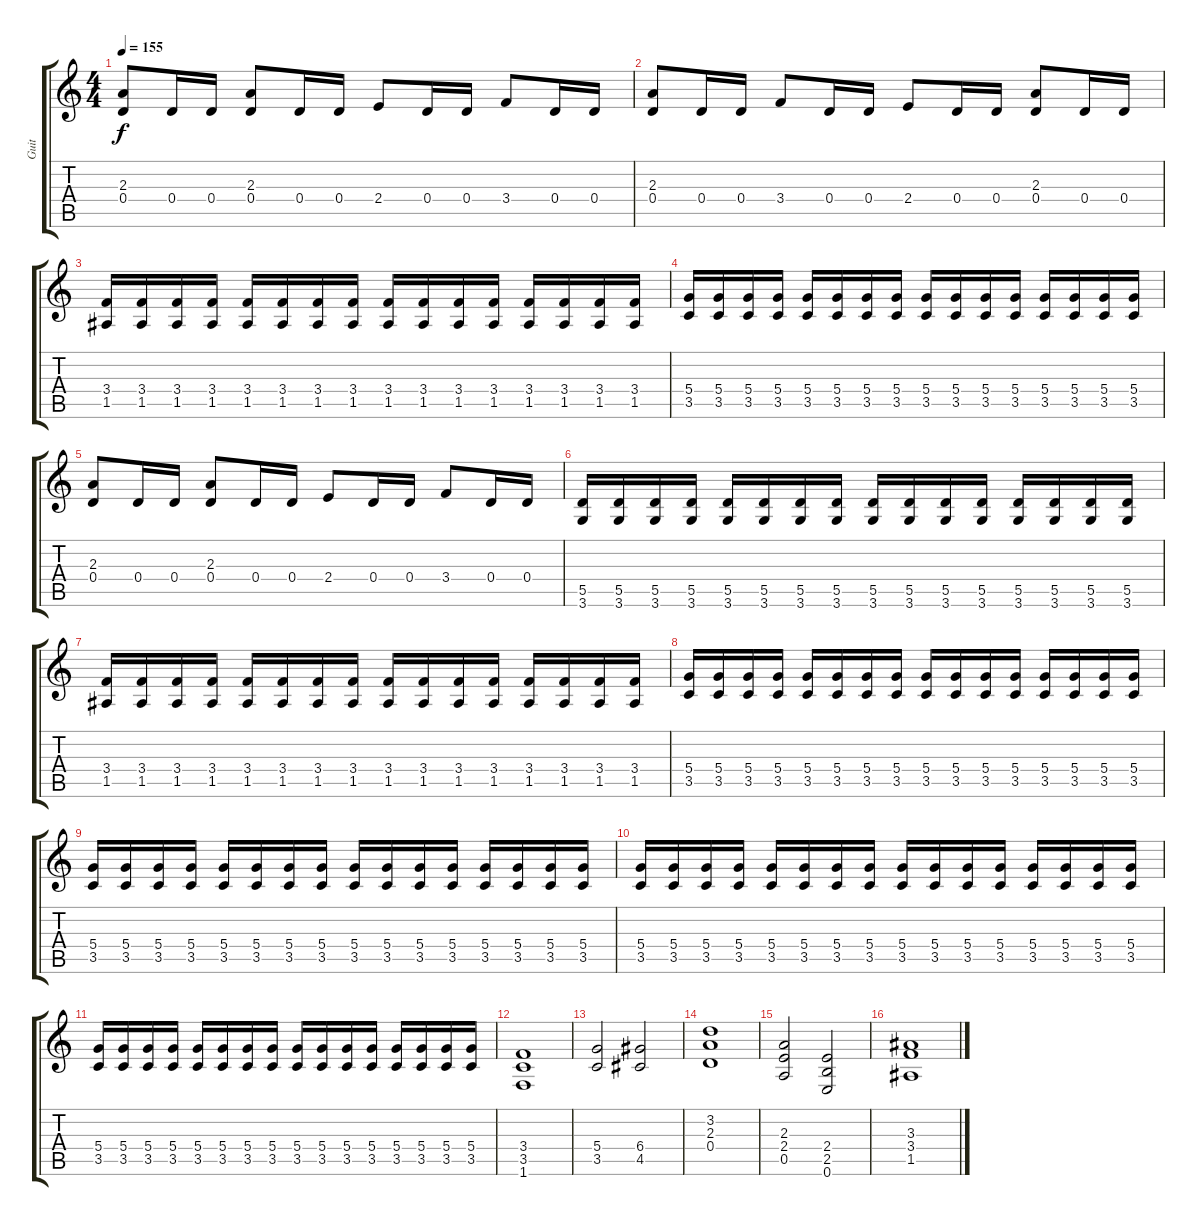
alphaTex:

\track ("Guit" "Guit") {instrument distortionguitar}
\staff {score tabs}
\tuning (E4 B3 G3 D3 A2 E2) {hide}
\ts (4 4)
\tempo 155
\clef g2
\ks c
(2.3 0.4).8{dy f} 0.4.16 0.4.16 (2.3 0.4).8 0.4.16 0.4.16 2.4.8 0.4.16 0.4.16 3.4.8 0.4.16 0.4.16 |
(2.3 0.4).8 0.4.16 0.4.16 3.4.8 0.4.16 0.4.16 2.4.8 0.4.16 0.4.16 (2.3 0.4).8 0.4.16 0.4.16 |
(3.4 1.5).16 (3.4 1.5).16 (3.4 1.5).16 (3.4 1.5).16 (3.4 1.5).16 (3.4 1.5).16 (3.4 1.5).16 (3.4 1.5).16 (3.4 1.5).16 (3.4 1.5).16 (3.4 1.5).16 (3.4 1.5).16 (3.4 1.5).16 (3.4 1.5).16 (3.4 1.5).16 (3.4 1.5).16 |
(5.4 3.5).16 (5.4 3.5).16 (5.4 3.5).16 (5.4 3.5).16 (5.4 3.5).16 (5.4 3.5).16 (5.4 3.5).16 (5.4 3.5).16 (5.4 3.5).16 (5.4 3.5).16 (5.4 3.5).16 (5.4 3.5).16 (5.4 3.5).16 (5.4 3.5).16 (5.4 3.5).16 (5.4 3.5).16 |
(2.3 0.4).8 0.4.16 0.4.16 (2.3 0.4).8 0.4.16 0.4.16 2.4.8 0.4.16 0.4.16 3.4.8 0.4.16 0.4.16 |
(5.5 3.6).16 (5.5 3.6).16 (5.5 3.6).16 (5.5 3.6).16 (5.5 3.6).16 (5.5 3.6).16 (5.5 3.6).16 (5.5 3.6).16 (5.5 3.6).16 (5.5 3.6).16 (5.5 3.6).16 (5.5 3.6).16 (5.5 3.6).16 (5.5 3.6).16 (5.5 3.6).16 (5.5 3.6).16 |
(3.4 1.5).16 (3.4 1.5).16 (3.4 1.5).16 (3.4 1.5).16 (3.4 1.5).16 (3.4 1.5).16 (3.4 1.5).16 (3.4 1.5).16 (3.4 1.5).16 (3.4 1.5).16 (3.4 1.5).16 (3.4 1.5).16 (3.4 1.5).16 (3.4 1.5).16 (3.4 1.5).16 (3.4 1.5).16 |
(5.4 3.5).16 (5.4 3.5).16 (5.4 3.5).16 (5.4 3.5).16 (5.4 3.5).16 (5.4 3.5).16 (5.4 3.5).16 (5.4 3.5).16 (5.4 3.5).16 (5.4 3.5).16 (5.4 3.5).16 (5.4 3.5).16 (5.4 3.5).16 (5.4 3.5).16 (5.4 3.5).16 (5.4 3.5).16 |
(5.4 3.5).16 (5.4 3.5).16 (5.4 3.5).16 (5.4 3.5).16 (5.4 3.5).16 (5.4 3.5).16 (5.4 3.5).16 (5.4 3.5).16 (5.4 3.5).16 (5.4 3.5).16 (5.4 3.5).16 (5.4 3.5).16 (5.4 3.5).16 (5.4 3.5).16 (5.4 3.5).16 (5.4 3.5).16 |
(5.4 3.5).16 (5.4 3.5).16 (5.4 3.5).16 (5.4 3.5).16 (5.4 3.5).16 (5.4 3.5).16 (5.4 3.5).16 (5.4 3.5).16 (5.4 3.5).16 (5.4 3.5).16 (5.4 3.5).16 (5.4 3.5).16 (5.4 3.5).16 (5.4 3.5).16 (5.4 3.5).16 (5.4 3.5).16 |
(5.4 3.5).16 (5.4 3.5).16 (5.4 3.5).16 (5.4 3.5).16 (5.4 3.5).16 (5.4 3.5).16 (5.4 3.5).16 (5.4 3.5).16 (5.4 3.5).16 (5.4 3.5).16 (5.4 3.5).16 (5.4 3.5).16 (5.4 3.5).16 (5.4 3.5).16 (5.4 3.5).16 (5.4 3.5).16 |
(3.4 3.5 1.6).1 |
(5.4 3.5).2 (6.4 4.5).2 |
(3.2 2.3 0.4).1 |
(2.3 2.4 0.5).2 (2.4 2.5 0.6).2 |
(3.3 3.4 1.5).1
